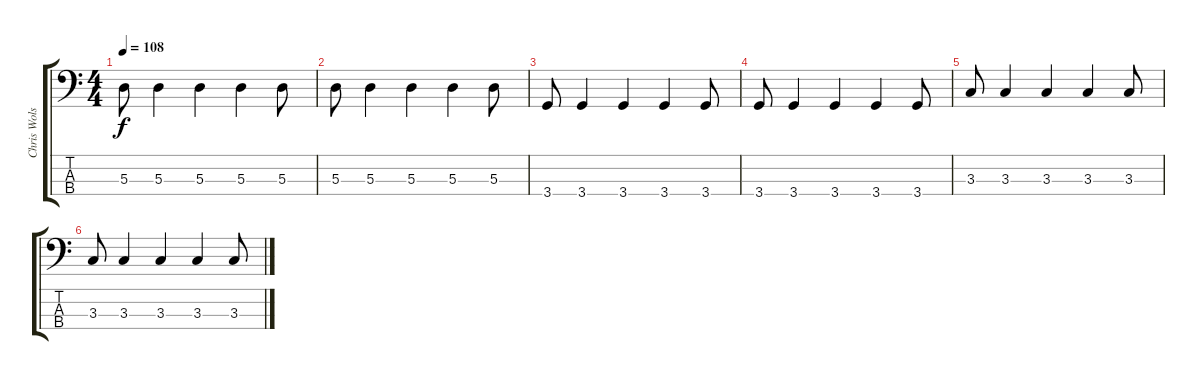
\track ("Chris Wolstenholme" "Chris Wols") {instrument electricbassfinger}
\staff {score tabs}
\tuning (G2 D2 A1 E1) {hide}
\ts (4 4)
\tempo 108
\clef f4
\ks c
5.3.8{dy f} 5.3.4 5.3.4 5.3.4 5.3.8 |
5.3.8 5.3.4 5.3.4 5.3.4 5.3.8 |
3.4.8 3.4.4 3.4.4 3.4.4 3.4.8 |
3.4.8 3.4.4 3.4.4 3.4.4 3.4.8 |
3.3.8 3.3.4 3.3.4 3.3.4 3.3.8 |
3.3.8 3.3.4 3.3.4 3.3.4 3.3.8
